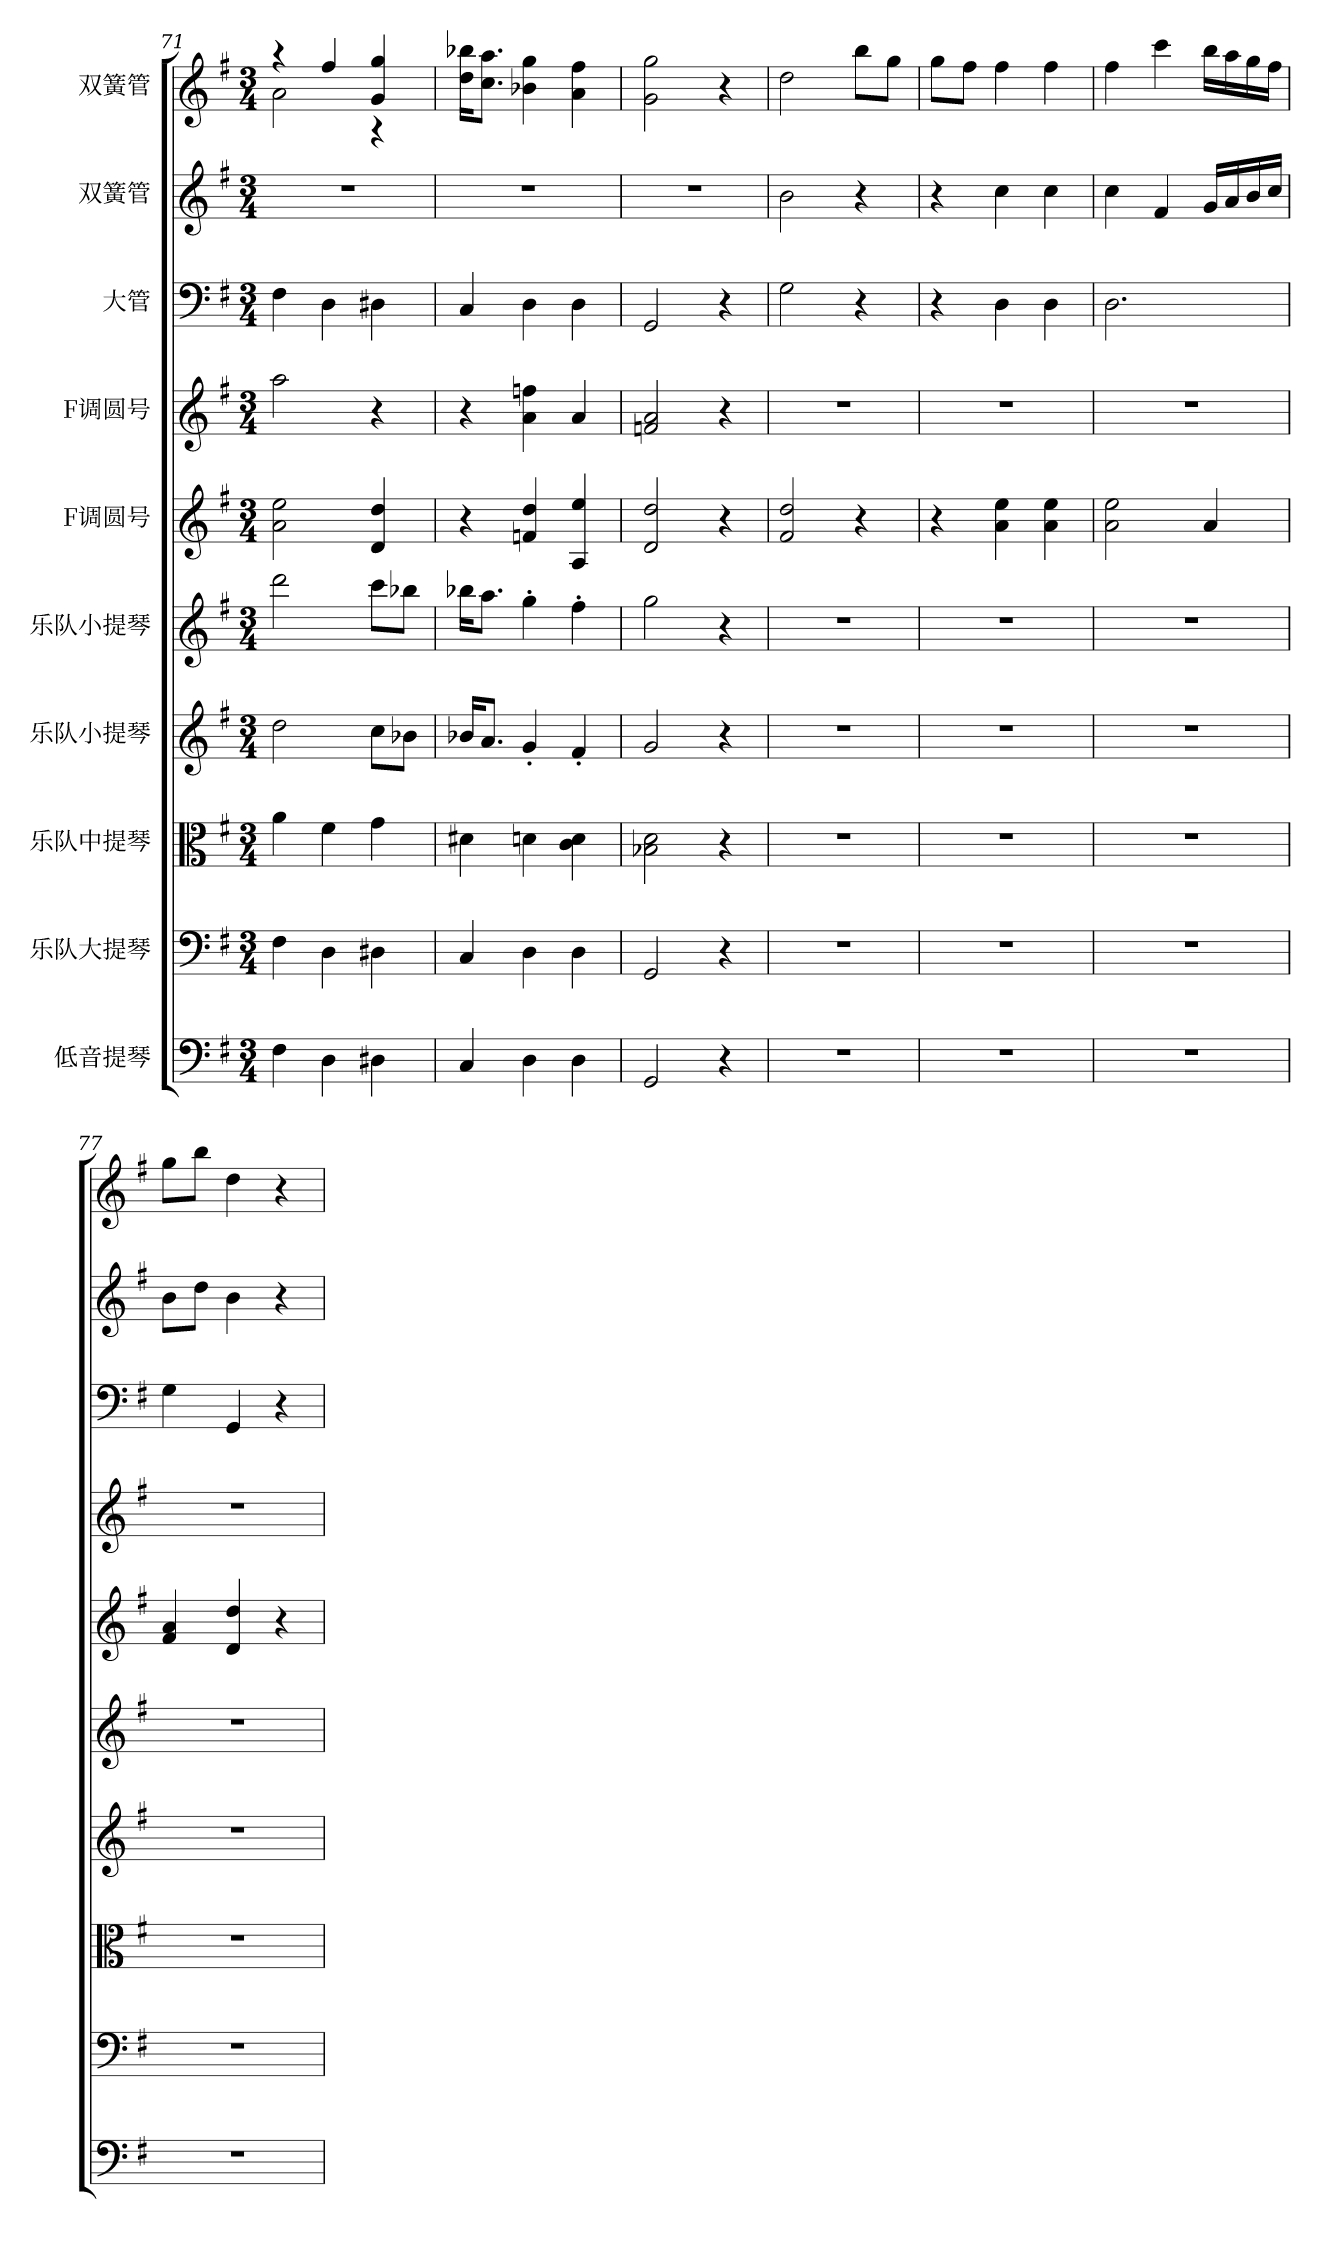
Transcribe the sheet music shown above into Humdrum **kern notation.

**kern	**kern	**kern	**kern	**kern	**kern	**kern	**kern	**kern	**kern
*part10	*part9	*part8	*part7	*part6	*part5	*part4	*part3	*part2	*part1
*staff10	*staff9	*staff8	*staff7	*staff6	*staff5	*staff4	*staff3	*staff2	*staff1
*I"低音提琴	*I"乐队大提琴	*I"乐队中提琴	*I"乐队小提琴	*I"乐队小提琴	*I"F调圆号	*I"F调圆号	*I"大管	*I"双簧管	*I"双簧管
!!LO:PB:g=z
*clefF4	*clefF4	*clefC3	*clefG2	*clefG2	*clefG2	*clefG2	*clefF4	*clefG2	*clefG2
*ITrd7c12	*	*	*	*	*ITrd4c7	*ITrd4c7	*	*	*
*k[f#]	*k[f#]	*k[f#]	*k[f#]	*k[f#]	*k[]	*k[]	*k[f#]	*k[f#]	*k[f#]
*M3/4	*M3/4	*M3/4	*M3/4	*M3/4	*M3/4	*M3/4	*M3/4	*M3/4	*M3/4
=71	=71	=71	=71	=71	=71	=71	=71	=71	=71
*	*	*	*	*	*	*	*	*	*^
4FF#\	4F#\	4a\	2dd\	2ddd\	2d\ 2a\	2dd\	4F#\	2.r	4r	2a\
4DD\	4D\	4f#\	.	.	.	.	4D\	.	4ff#/	.
4DD#X\	4D#X\	4g\	8cc\L	8ccc\L	4G/ 4g/	4r	4D#X\	.	4g/ 4gg/	4r
.	.	.	8b-X\J	8bb-X\J	.	.	.	.	.	.
*	*	*	*	*	*	*	*	*	*v	*v
=72	=72	=72	=72	=72	=72	=72	=72	=72	=72
*	*	*	*	*	*	*	*	*	*MM122
4CC/	4C/	4d#X\	16b-X/KL	16bb-X\KL	4r	4r	4C/	2.r	16dd\ 16bb-X\KL
.	.	.	8.a/J	8.aa\J	.	.	.	.	8.cc\ 8.aa\J
*	*	*	*	*	*	*	*	*	*MM120
4DD\	4D\	4dn\	4g'/	4gg'\	4B-X/ 4g/	4d\ 4b-X\	4D\	.	4b-X\ 4gg\
*	*	*	*	*	*	*	*	*	*MM118
4DD\	4D\	4c\ 4d\	4f#'/	4ff#'\	4D/ 4a/	4d/	4D\	.	4a\ 4ff#\
=73	=73	=73	=73	=73	=73	=73	=73	=73	=73
*	*	*	*	*	*	*	*	*	*MM116
2GGG/	2GG/	2B-X\ 2d\	2g/	2gg\	2G/ 2g/	2B-X/ 2d/	2GG/	2.r	2g\ 2gg\
4r	4r	4r	4r	4r	4r	4r	4r	.	4r
=74	=74	=74	=74	=74	=74	=74	=74	=74	=74
*	*	*	*	*	*	*	*	*	*MM122
2.r	2.r	2.r	2.r	2.r	2B/ 2g/	2.r	2G\	2b\	2dd\
.	.	.	.	.	4r	.	4r	4r	8bb\L
.	.	.	.	.	.	.	.	.	8gg\J
=75	=75	=75	=75	=75	=75	=75	=75	=75	=75
2.r	2.r	2.r	2.r	2.r	4r	2.r	4r	4r	8gg\L
.	.	.	.	.	.	.	.	.	8ff#\J
.	.	.	.	.	4d\ 4a\	.	4D\	4cc\	4ff#\
.	.	.	.	.	4d\ 4a\	.	4D\	4cc\	4ff#\
=76	=76	=76	=76	=76	=76	=76	=76	=76	=76
2.r	2.r	2.r	2.r	2.r	2d\ 2a\	2.r	2.D\	4cc\	4ff#\
.	.	.	.	.	.	.	.	4f#/	4ccc\
.	.	.	.	.	4d/	.	.	16g/LL	16bb\LL
.	.	.	.	.	.	.	.	16a/	16aa\
.	.	.	.	.	.	.	.	16b/	16gg\
.	.	.	.	.	.	.	.	16cc/JJ	16ff#\JJ
=77	=77	=77	=77	=77	=77	=77	=77	=77	=77
2.r	2.r	2.r	2.r	2.r	4B/ 4d/	2.r	4G\	8b\L	8gg\L
.	.	.	.	.	.	.	.	8dd\J	8bb\J
.	.	.	.	.	4G/ 4g/	.	4GG/	4b\	4dd\
.	.	.	.	.	4r	.	4r	4r	4r
=	=	=	=	=	=	=	=	=	=
*-	*-	*-	*-	*-	*-	*-	*-	*-	*-
